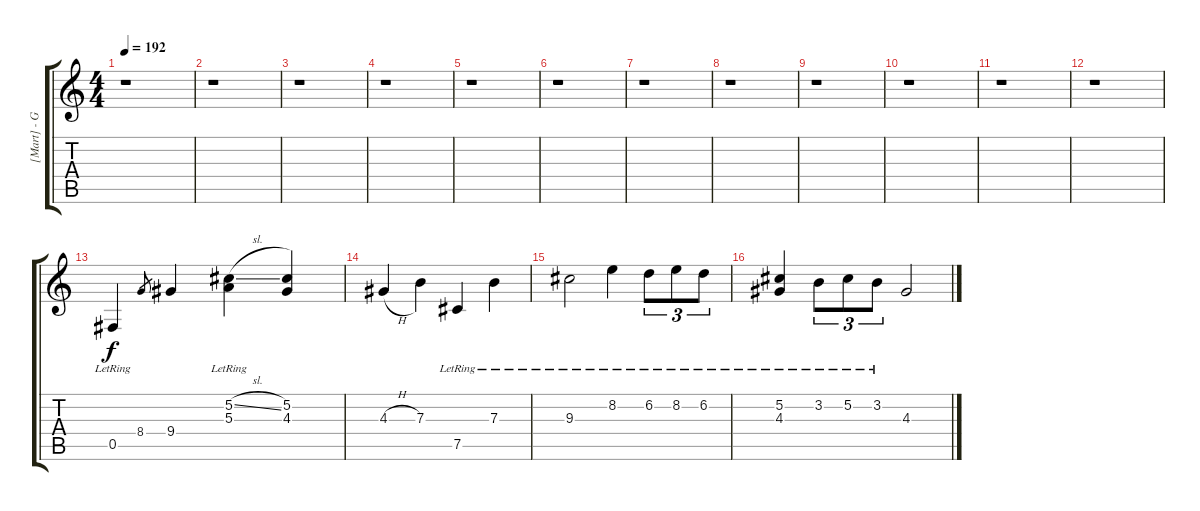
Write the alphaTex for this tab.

\track ("[Mart] - Guitar 2" "[Mart] - G") {instrument acousticguitarsteel}
\staff {score tabs}
\tuning (Db4 Ab3 E3 B2 Gb2 B1) {hide}
\ts (4 4)
\tempo 192
\clef g2
\ks c
r.1{dy f} |
r.1 |
r.1 |
r.1 |
r.1 |
r.1 |
r.1 |
r.1 |
r.1 |
r.1 |
r.1 |
r.1 |
0.5{lr}.4{instrument acousticguitarsteel} 8.4.8{gr} 9.4.4 (5.2{sl} 5.3{lr}).4 (5.2 4.3).4 |
4.3{h}.4 7.3.4 7.5{lr}.4 7.3{lr}.4 |
9.3{lr}.2 8.2{lr}.4 6.2{lr}.8{tu (3 2)} 8.2{lr}.8{tu (3 2)} 6.2{lr}.8{tu (3 2)} |
(5.2{lr} 4.3{lr}).4 3.2{lr}.8{tu (3 2)} 5.2{lr}.8{tu (3 2)} 3.2{lr}.8{tu (3 2)} 4.3.2
